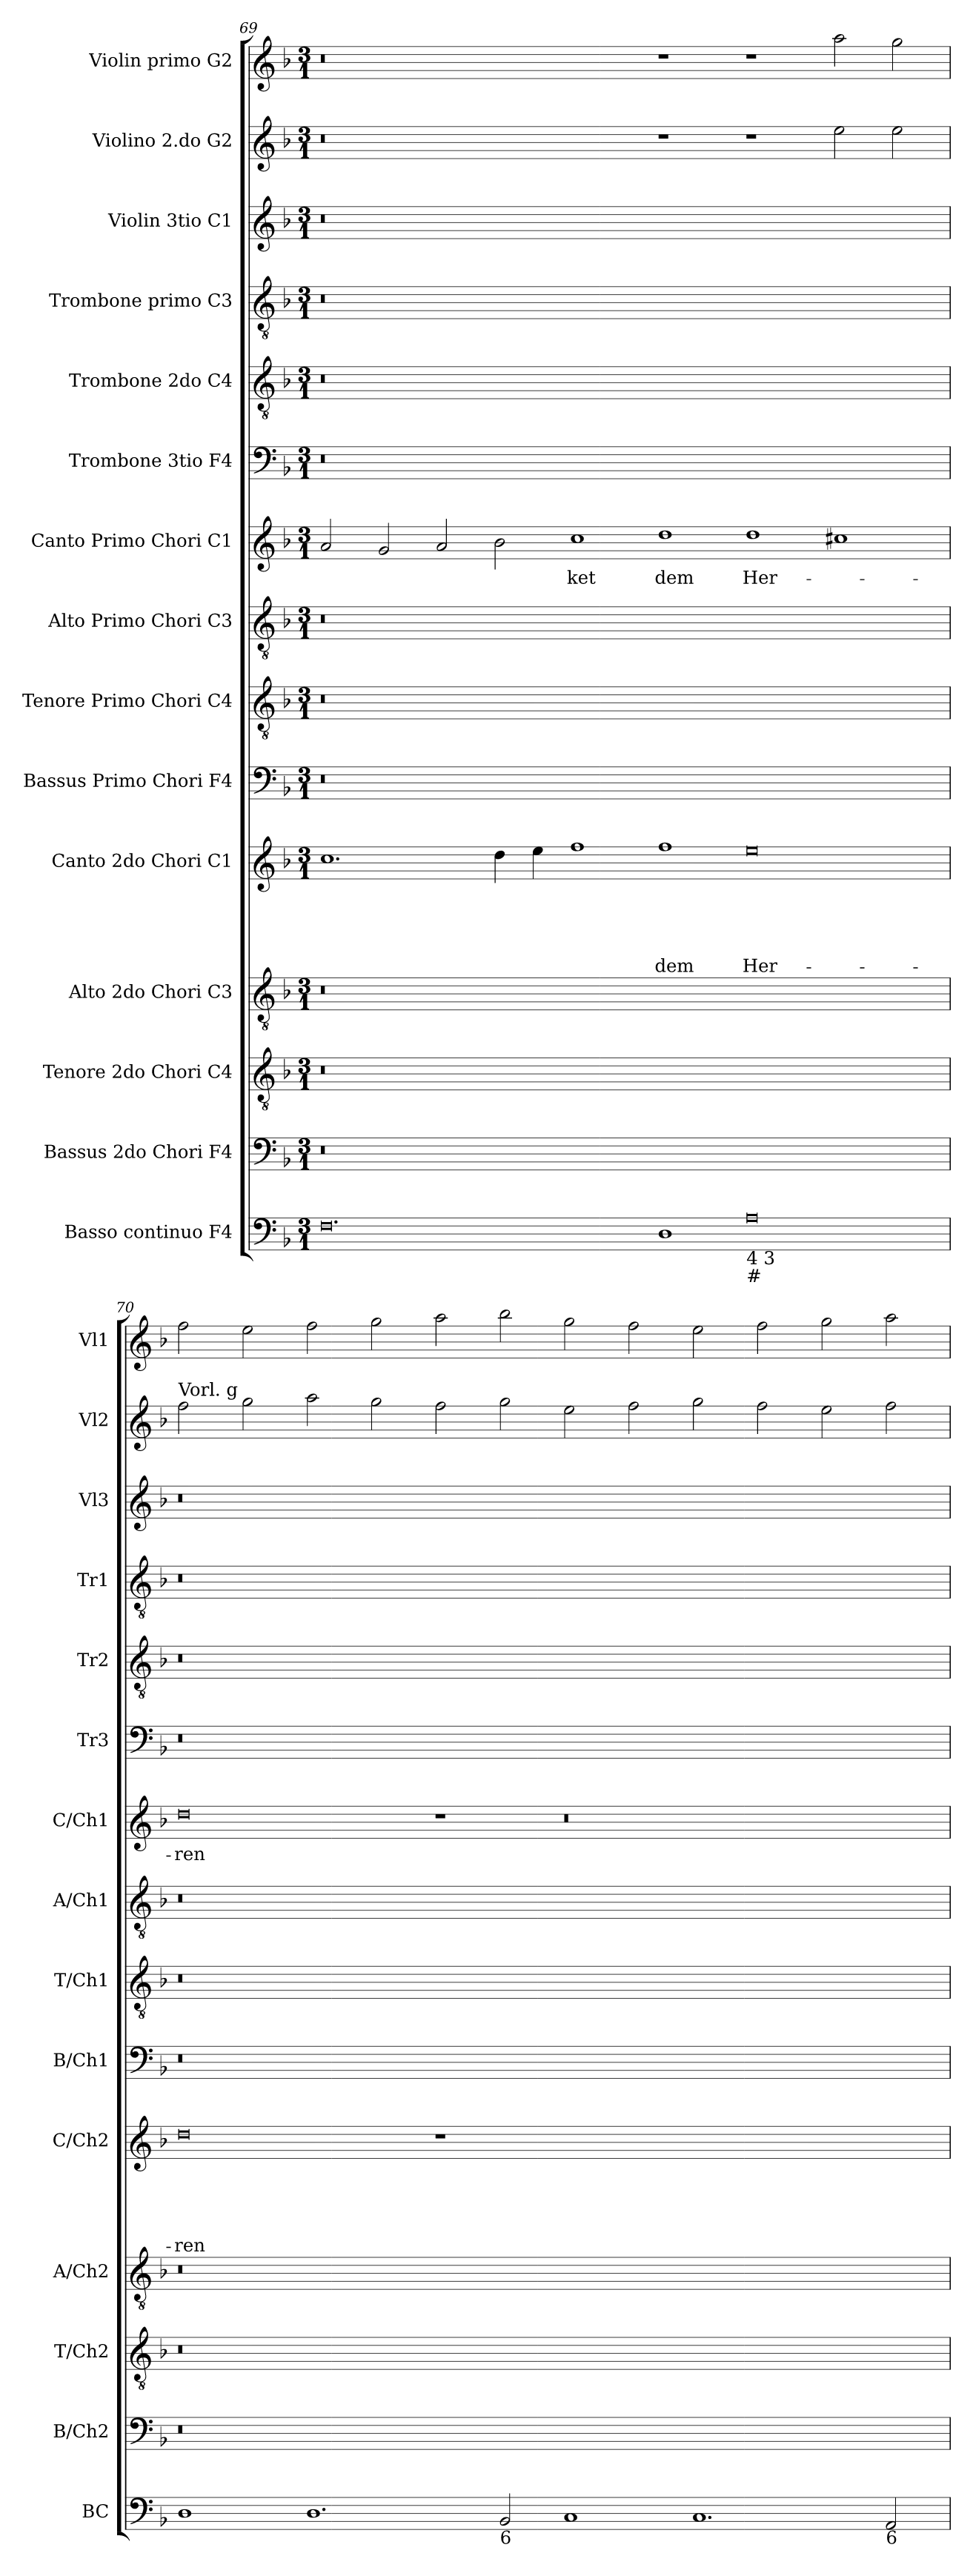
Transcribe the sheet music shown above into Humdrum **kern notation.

**kern	**kern	**kern	**kern	**kern	**text	**text	**text	**text	**text	**kern	**kern	**kern	**kern	**text	**kern	**kern	**kern	**kern	**kern	**kern
*part15	*part14	*part13	*part12	*part11	*part11	*part11	*part11	*part11	*part11	*part10	*part9	*part8	*part7	*part7	*part6	*part5	*part4	*part3	*part2	*part1
*staff15	*staff14	*staff13	*staff12	*staff11	*staff11	*staff11	*staff11	*staff11	*staff11	*staff10	*staff9	*staff8	*staff7	*staff7	*staff6	*staff5	*staff4	*staff3	*staff2	*staff1
*I"Basso continuo F4	*I"Bassus  2do Chori F4	*I"Tenore 2do Chori C4	*I"Alto 2do Chori C3	*I"Canto 2do Chori C1	*	*	*	*	*	*I"Bassus Primo Chori F4	*I"Tenore Primo Chori C4	*I"Alto Primo Chori C3	*I"Canto Primo Chori C1	*	*I"Trombone 3tio F4	*I"Trombone 2do C4	*I"Trombone primo C3	*I"Violin 3tio C1	*I"Violino 2.do G2	*I"Violin primo G2
*I'BC	*I'B/Ch2	*I'T/Ch2	*I'A/Ch2	*I'C/Ch2	*	*	*	*	*	*I'B/Ch1	*I'T/Ch1	*I'A/Ch1	*I'C/Ch1	*	*I'Tr3	*I'Tr2	*I'Tr1	*I'Vl3	*I'Vl2	*I'Vl1
*clefF4	*clefF4	*clefGv2	*clefGv2	*clefG2	*	*	*	*	*	*clefF4	*clefGv2	*clefGv2	*clefG2	*	*clefF4	*clefGv2	*clefGv2	*clefG2	*clefG2	*clefG2
*k[b-]	*k[b-]	*k[b-]	*k[b-]	*k[b-]	*	*	*	*	*	*k[b-]	*k[b-]	*k[b-]	*k[b-]	*	*k[b-]	*k[b-]	*k[b-]	*k[b-]	*k[b-]	*k[b-]
*F:	*F:	*F:	*F:	*F:	*	*	*	*	*	*F:	*F:	*F:	*F:	*	*F:	*F:	*F:	*F:	*F:	*F:
*M3/1	*M3/1	*M3/1	*M3/1	*M3/1	*	*	*	*	*	*M3/1	*M3/1	*M3/1	*M3/1	*	*M3/1	*M3/1	*M3/1	*M3/1	*M3/1	*M3/1
=69	=69	=69	=69	=69	=69	=69	=69	=69	=69	=69	=69	=69	=69	=69	=69	=69	=69	=69	=69	=69
0.F	0.r	0.r	0.r	1.cc	.	.	.	.	.	0.r	0.r	0.r	2a/	.	0.r	0.r	0.r	0.r	0.r	0.r
.	.	.	.	.	.	.	.	.	.	.	.	.	2g/	.	.	.	.	.	.	.
.	.	.	.	.	.	.	.	.	.	.	.	.	2a/	.	.	.	.	.	.	.
.	.	.	.	4dd\	.	.	.	.	.	.	.	.	2b-\	.	.	.	.	.	.	.
.	.	.	.	4ee\	.	.	.	.	.	.	.	.	.	.	.	.	.	.	.	.
!	!	!	!	!	!	!	!	!	!	!	!	!	!	!LO:LY:b	!	!	!	!	!	!
.	.	.	.	1ff	.	.	.	.	.	.	.	.	1cc	-ket	.	.	.	.	.	.
!	!	!	!	!	!	!	!	!	!LO:LY:b	!	!	!	!	!LO:LY:b	!	!	!	!	!	!
1D	0.ryy	0.ryy	0.ryy	1ff	.	.	.	.	dem	0.ryy	0.ryy	0.ryy	1dd	dem	0.ryy	0.ryy	0.ryy	0.ryy	1r	1r
!LO:TX:b:t=4 3	!	!	!	!	!	!	!	!	!	!	!	!	!	!	!	!	!	!	!	!
!LO:TX:b:t=#	!	!	!	!	!	!	!	!	!	!	!	!	!	!	!	!	!	!	!	!
!	!	!	!	!	!	!	!	!	!LO:LY:b	!	!	!	!	!LO:LY:b	!	!	!	!	!	!
0A	.	.	.	0ee	.	.	.	.	Her-	.	.	.	1dd	Her-	.	.	.	.	1r	1r
.	.	.	.	.	.	.	.	.	.	.	.	.	1cc#X	.	.	.	.	.	2ee\	2aa\
.	.	.	.	.	.	.	.	.	.	.	.	.	.	.	.	.	.	.	2ee\	2gg\
!!LO:PB:g=z
=70	=70	=70	=70	=70	=70	=70	=70	=70	=70	=70	=70	=70	=70	=70	=70	=70	=70	=70	=70	=70
!	!	!	!	!	!	!	!	!	!	!	!	!	!	!	!	!	!	!	!LO:TX:a:t=Vorl. g	!
!	!	!	!	!	!	!	!	!	!LO:LY:b	!	!	!	!	!LO:LY:b	!	!	!	!	!	!
1D	0.r	0.r	0.r	0dd	.	.	.	.	-ren	0.r	0.r	0.r	0dd	-ren	0.r	0.r	0.r	0.r	2ff\	2ff\
.	.	.	.	.	.	.	.	.	.	.	.	.	.	.	.	.	.	.	2gg\	2ee\
1.D	.	.	.	.	.	.	.	.	.	.	.	.	.	.	.	.	.	.	2aa\	2ff\
.	.	.	.	.	.	.	.	.	.	.	.	.	.	.	.	.	.	.	2gg\	2gg\
.	.	.	.	1r	.	.	.	.	.	.	.	.	1r	.	.	.	.	.	2ff\	2aa\
!LO:TX:b:t=6	!	!	!	!	!	!	!	!	!	!	!	!	!	!	!	!	!	!	!	!
2BB-/	.	.	.	.	.	.	.	.	.	.	.	.	.	.	.	.	.	.	2gg\	2bb-\
1C	0.ryy	0.ryy	0.ryy	0.ryy	.	.	.	.	.	0.ryy	0.ryy	0.ryy	0.r	.	0.ryy	0.ryy	0.ryy	0.ryy	2ee\	2gg\
.	.	.	.	.	.	.	.	.	.	.	.	.	.	.	.	.	.	.	2ff\	2ff\
1.C	.	.	.	.	.	.	.	.	.	.	.	.	.	.	.	.	.	.	2gg\	2ee\
.	.	.	.	.	.	.	.	.	.	.	.	.	.	.	.	.	.	.	2ff\	2ff\
.	.	.	.	.	.	.	.	.	.	.	.	.	.	.	.	.	.	.	2ee\	2gg\
!LO:TX:b:t=6	!	!	!	!	!	!	!	!	!	!	!	!	!	!	!	!	!	!	!	!
2AA/	.	.	.	.	.	.	.	.	.	.	.	.	.	.	.	.	.	.	2ff\	2aa\
=	=	=	=	=	=	=	=	=	=	=	=	=	=	=	=	=	=	=	=	=
*-	*-	*-	*-	*-	*-	*-	*-	*-	*-	*-	*-	*-	*-	*-	*-	*-	*-	*-	*-	*-
